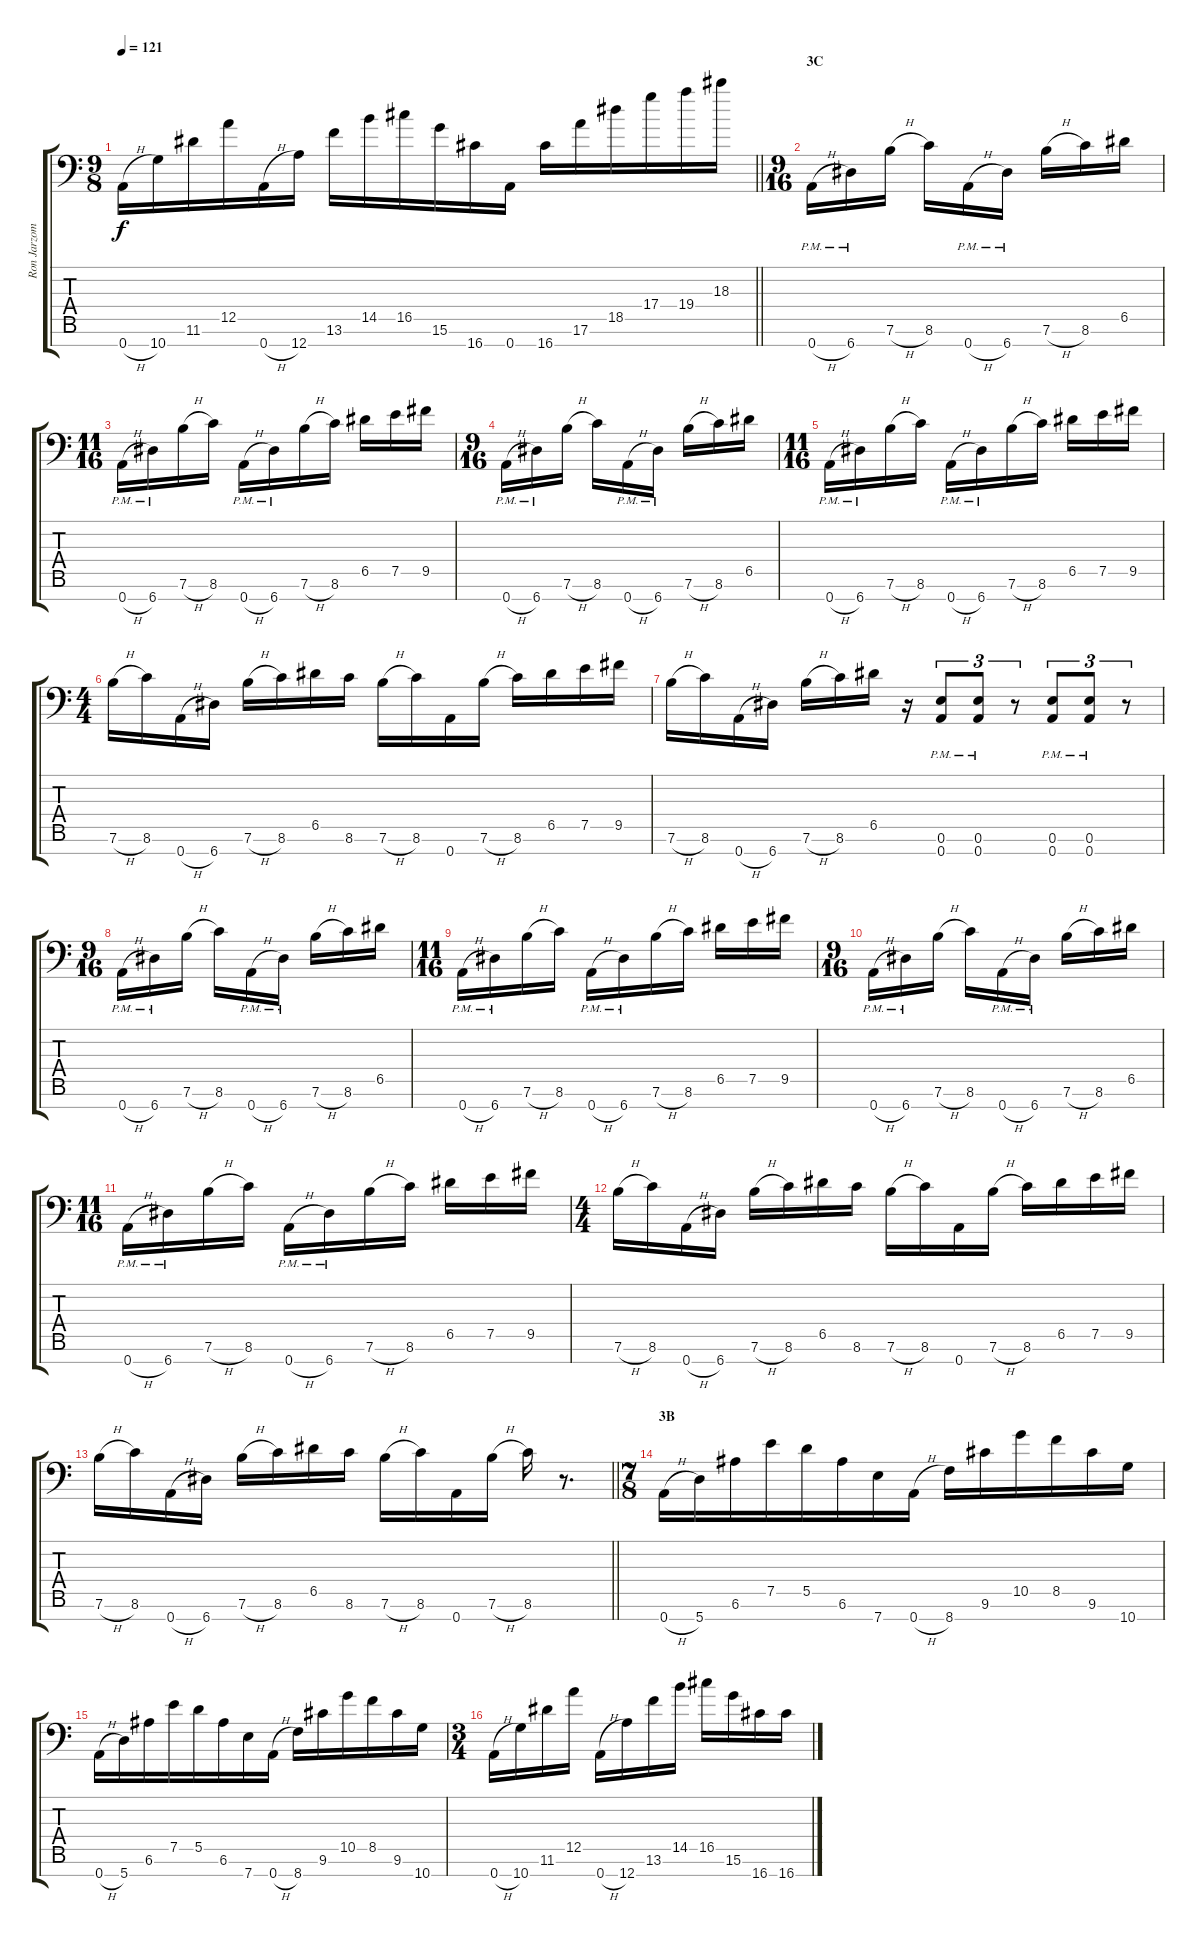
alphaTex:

\track ("Ron Jarzombek - Rhythm L" "Ron Jarzom") {instrument distortionguitar}
\staff {score tabs}
\tuning (E4 B3 G3 D3 A2 E2 A1) {hide}
\ts (9 8)
\tempo 121
\clef f4
\barLineRight lightlight
\ks c
0.7{h}.16{dy f} 10.7.16 11.6.16 12.5.16 0.7{h}.16 12.7.16 13.6.16 14.5.16 16.5.16 15.6.16 16.7.16 0.7.16 16.7.16 17.6.16 18.5.16 17.4.16 19.4.16 18.3.16 |
\ts (9 16)
\section ("" "3C")
0.7{h pm}.16 6.7{pm}.16 7.6{h}.16 8.6.16 0.7{h pm}.16 6.7{pm}.16 7.6{h}.16 8.6.16 6.5.16 |
\ts (11 16)
0.7{h pm}.16 6.7{pm}.16 7.6{h}.16 8.6.16 0.7{h pm}.16 6.7{pm}.16 7.6{h}.16 8.6.16 6.5.16 7.5.16 9.5.16 |
\ts (9 16)
0.7{h pm}.16 6.7{pm}.16 7.6{h}.16 8.6.16 0.7{h pm}.16 6.7{pm}.16 7.6{h}.16 8.6.16 6.5.16 |
\ts (11 16)
0.7{h pm}.16 6.7{pm}.16 7.6{h}.16 8.6.16 0.7{h pm}.16 6.7{pm}.16 7.6{h}.16 8.6.16 6.5.16 7.5.16 9.5.16 |
\ts (4 4)
7.6{h}.16 8.6.16 0.7{h}.16 6.7.16 7.6{h}.16 8.6.16 6.5.16 8.6.16 7.6{h}.16 8.6.16 0.7.16 7.6{h}.16 8.6.16 6.5.16 7.5.16 9.5.16 |
7.6{h}.16 8.6.16 0.7{h}.16 6.7.16 7.6{h}.16 8.6.16 6.5.16 r.16 (0.6{pm} 0.7{pm}).8{tu (3 2)} (0.6{pm} 0.7{pm}).8{tu (3 2)} r.8{tu (3 2)} (0.6{pm} 0.7{pm}).8{tu (3 2)} (0.6{pm} 0.7{pm}).8{tu (3 2)} r.8{tu (3 2)} |
\ts (9 16)
0.7{h pm}.16 6.7{pm}.16 7.6{h}.16 8.6.16 0.7{h pm}.16 6.7{pm}.16 7.6{h}.16 8.6.16 6.5.16 |
\ts (11 16)
0.7{h pm}.16 6.7{pm}.16 7.6{h}.16 8.6.16 0.7{h pm}.16 6.7{pm}.16 7.6{h}.16 8.6.16 6.5.16 7.5.16 9.5.16 |
\ts (9 16)
0.7{h pm}.16 6.7{pm}.16 7.6{h}.16 8.6.16 0.7{h pm}.16 6.7{pm}.16 7.6{h}.16 8.6.16 6.5.16 |
\ts (11 16)
0.7{h pm}.16 6.7{pm}.16 7.6{h}.16 8.6.16 0.7{h pm}.16 6.7{pm}.16 7.6{h}.16 8.6.16 6.5.16 7.5.16 9.5.16 |
\ts (4 4)
7.6{h}.16 8.6.16 0.7{h}.16 6.7.16 7.6{h}.16 8.6.16 6.5.16 8.6.16 7.6{h}.16 8.6.16 0.7.16 7.6{h}.16 8.6.16 6.5.16 7.5.16 9.5.16 |
\barLineRight lightlight
7.6{h}.16 8.6.16 0.7{h}.16 6.7.16 7.6{h}.16 8.6.16 6.5.16 8.6.16 7.6{h}.16 8.6.16 0.7.16 7.6{h}.16 8.6.16 r.8{d} |
\ts (7 8)
\section ("" "3B")
0.7{h}.16 5.7.16 6.6.16 7.5.16 5.5.16 6.6.16 7.7.16 0.7{h}.16 8.7.16 9.6.16 10.5.16 8.5.16 9.6.16 10.7.16 |
0.7{h}.16 5.7.16 6.6.16 7.5.16 5.5.16 6.6.16 7.7.16 0.7{h}.16 8.7.16 9.6.16 10.5.16 8.5.16 9.6.16 10.7.16 |
\ts (3 4)
0.7{h}.16 10.7.16 11.6.16 12.5.16 0.7{h}.16 12.7.16 13.6.16 14.5.16 16.5.16 15.6.16 16.7.16 16.7.16
